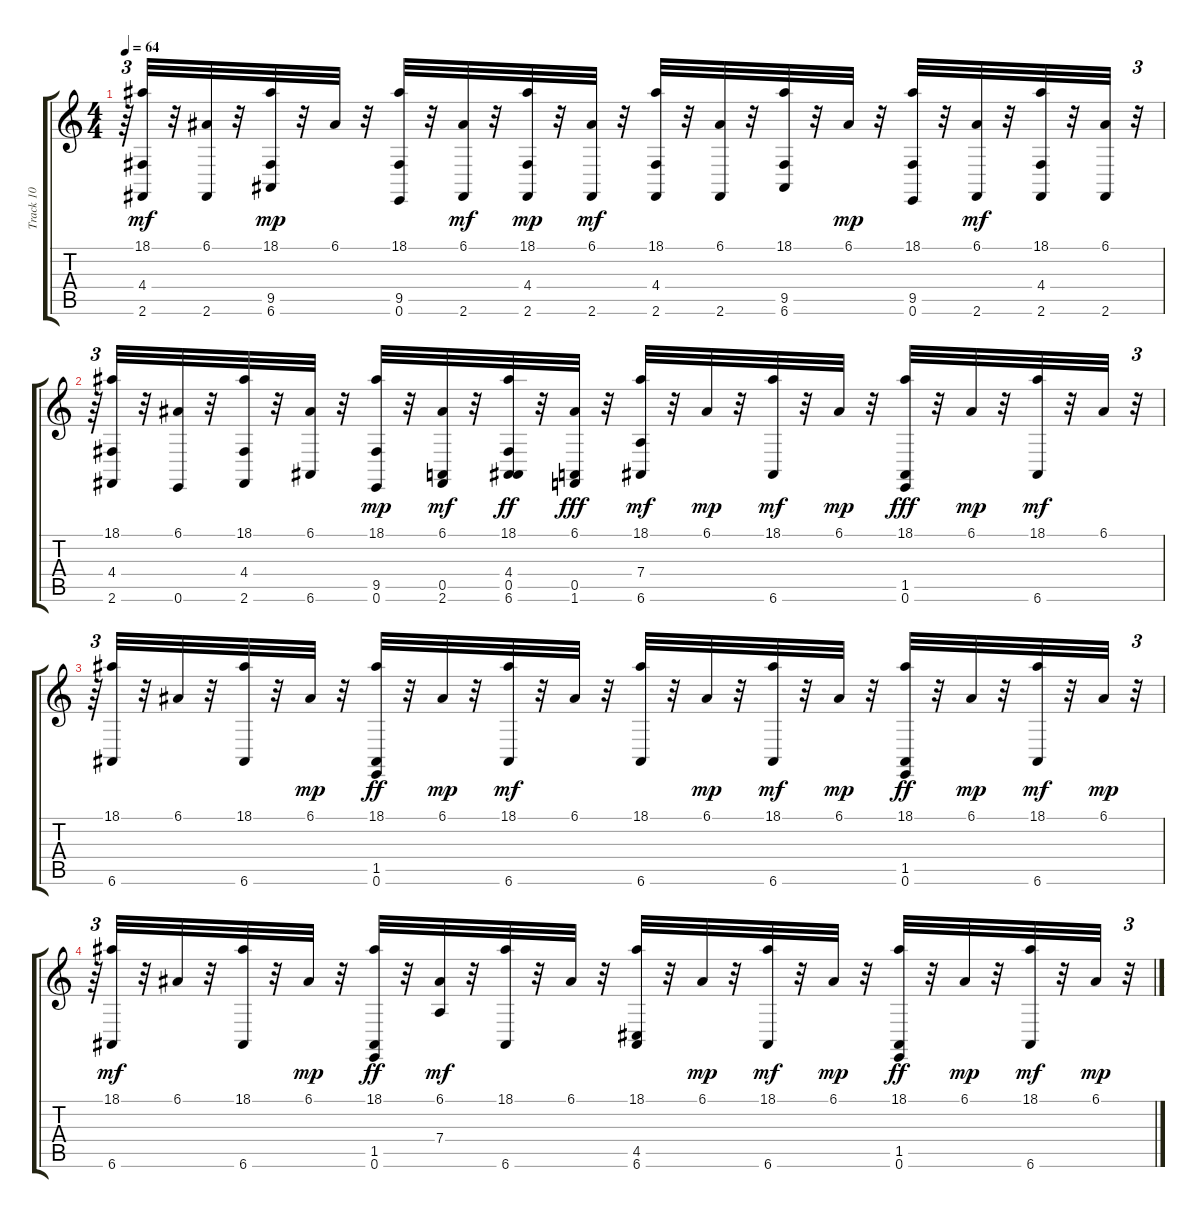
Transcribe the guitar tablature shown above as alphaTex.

\track ("Track 10" "Track 10") {instrument acousticgrandpiano}
\staff {score tabs}
\tuning (E4 B3 G3 D3 A2 E2) {hide}
\ts (4 4)
\tempo 64
\clef g2
\ks c
r.64{tu (3 2) dy mf} (18.1 4.4 2.6).32 r.32 (6.1 2.6).32 r.32 (18.1 9.5 6.6).32{dy mp} r.32 6.1.32 r.32 (18.1 9.5 0.6).32 r.32 (6.1 2.6).32{dy mf} r.32 (18.1 4.4 2.6).32{dy mp} r.32 (6.1 2.6).32{dy mf} r.32 (18.1 4.4 2.6).32 r.32 (6.1 2.6).32 r.32 (18.1 9.5 6.6).32 r.32 6.1.32{dy mp} r.32 (18.1 9.5 0.6).32 r.32 (6.1 2.6).32{dy mf} r.32 (18.1 4.4 2.6).32 r.32 (6.1 2.6).32 r.32{tu (3 2)} |
r.64{tu (3 2)} (18.1 4.4 2.6).32 r.32 (6.1 0.6).32 r.32 (18.1 4.4 2.6).32 r.32 (6.1 6.6).32 r.32 (18.1 9.5 0.6).32{dy mp} r.32 (6.1 0.5 2.6).32{dy mf} r.32 (18.1 4.4 0.5 6.6).32{dy ff} r.32 (6.1 0.5 1.6).32{dy fff} r.32 (18.1 7.4 6.6).32{dy mf} r.32 6.1.32{dy mp} r.32 (18.1 6.6).32{dy mf} r.32 6.1.32{dy mp} r.32 (18.1 1.5 0.6).32{dy fff} r.32 6.1.32{dy mp} r.32 (18.1 6.6).32{dy mf} r.32 6.1.32 r.32{tu (3 2)} |
r.64{tu (3 2)} (18.1 6.6).32 r.32 6.1.32 r.32 (18.1 6.6).32 r.32 6.1.32{dy mp} r.32 (18.1 1.5 0.6).32{dy ff} r.32 6.1.32{dy mp} r.32 (18.1 6.6).32{dy mf} r.32 6.1.32 r.32 (18.1 6.6).32 r.32 6.1.32{dy mp} r.32 (18.1 6.6).32{dy mf} r.32 6.1.32{dy mp} r.32 (18.1 1.5 0.6).32{dy ff} r.32 6.1.32{dy mp} r.32 (18.1 6.6).32{dy mf} r.32 6.1.32{dy mp} r.32{tu (3 2)} |
r.64{tu (3 2)} (18.1 6.6).32{dy mf} r.32 6.1.32 r.32 (18.1 6.6).32 r.32 6.1.32{dy mp} r.32 (18.1 1.5 0.6).32{dy ff} r.32 (6.1 7.4).32{dy mf} r.32 (18.1 6.6).32 r.32 6.1.32 r.32 (18.1 4.5 6.6).32 r.32 6.1.32{dy mp} r.32 (18.1 6.6).32{dy mf} r.32 6.1.32{dy mp} r.32 (18.1 1.5 0.6).32{dy ff} r.32 6.1.32{dy mp} r.32 (18.1 6.6).32{dy mf} r.32 6.1.32{dy mp} r.32{tu (3 2)}
